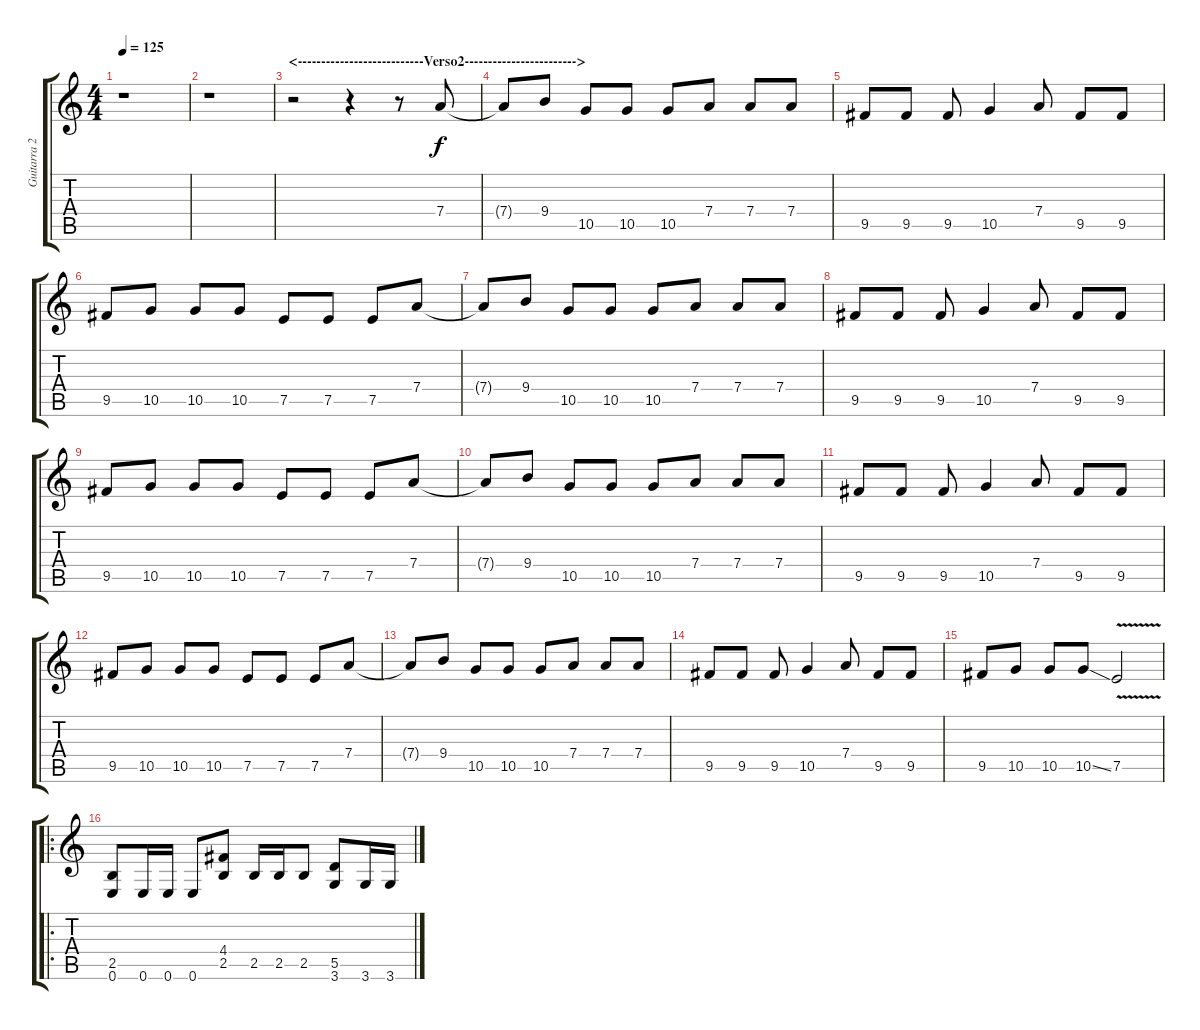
\track ("Guitarra 2" "Guitarra 2") {instrument overdrivenguitar}
\staff {score tabs}
\tuning (E4 B3 G3 D3 A2 E2) {hide}
\ts (4 4)
\tempo 125
\clef g2
\ks c
r.1{dy f} |
r.1 |
\section ("" "<---------------------------Verso2------------------------>")
r.2 r.4 r.8 7.4.8 |
7.4{t}.8 9.4.8 10.5.8 10.5.8 10.5.8 7.4.8 7.4.8 7.4.8 |
9.5.8 9.5.8 9.5.8 10.5.4 7.4.8 9.5.8 9.5.8 |
9.5.8 10.5.8 10.5.8 10.5.8 7.5.8 7.5.8 7.5.8 7.4.8 |
7.4{t}.8 9.4.8 10.5.8 10.5.8 10.5.8 7.4.8 7.4.8 7.4.8 |
9.5.8 9.5.8 9.5.8 10.5.4 7.4.8 9.5.8 9.5.8 |
9.5.8 10.5.8 10.5.8 10.5.8 7.5.8 7.5.8 7.5.8 7.4.8 |
7.4{t}.8 9.4.8 10.5.8 10.5.8 10.5.8 7.4.8 7.4.8 7.4.8 |
9.5.8 9.5.8 9.5.8 10.5.4 7.4.8 9.5.8 9.5.8 |
9.5.8 10.5.8 10.5.8 10.5.8 7.5.8 7.5.8 7.5.8 7.4.8 |
7.4{t}.8 9.4.8 10.5.8 10.5.8 10.5.8 7.4.8 7.4.8 7.4.8 |
9.5.8 9.5.8 9.5.8 10.5.4 7.4.8 9.5.8 9.5.8 |
9.5.8 10.5.8 10.5.8 10.5{ss}.8 7.5{v}.2 |
\ro
(2.5 0.6).8 0.6.16 0.6.16 0.6.8 (4.4 2.5).8 2.5.16 2.5.16 2.5.8 (5.5 3.6).8 3.6.16 3.6.16
